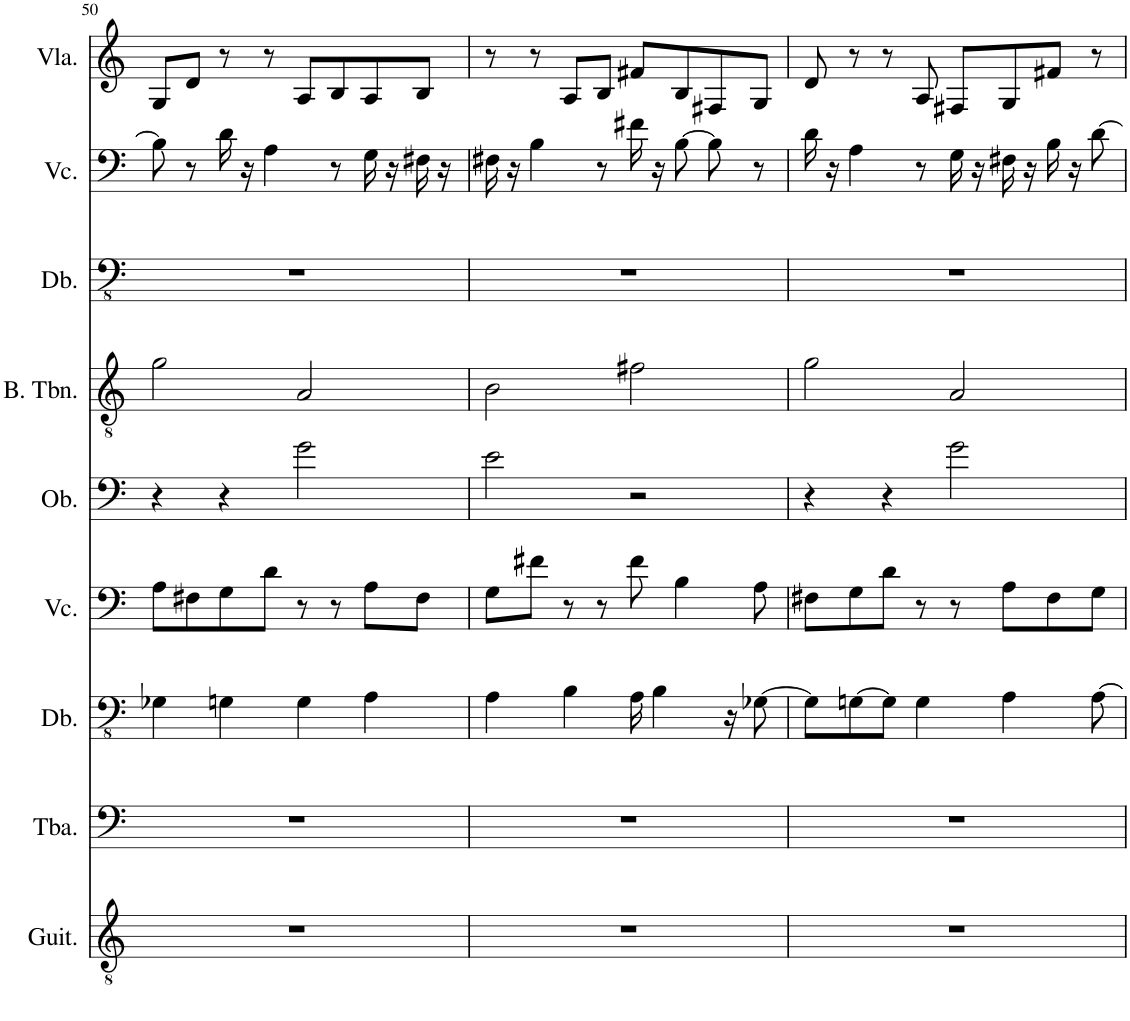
**kern	**kern	**kern	**kern	**kern	**kern	**kern	**kern	**kern
*part9	*part8	*part7	*part6	*part5	*part4	*part3	*part2	*part1
*staff9	*staff8	*staff7	*staff6	*staff5	*staff4	*staff3	*staff2	*staff1
*I"Classical Guitar	*I"Tuba	*I"Double Bass	*I"Violoncello	*I"Oboe	*I"Bass Trombone	*I"Double Bass	*I"Violoncello	*I"Viola
*I'Guit.	*I'Tba.	*I'Db.	*I'Vc.	*I'Ob.	*I'B. Tbn.	*I'Db.	*I'Vc.	*I'Vla.
!!LO:PB:g=z
*clefGv2	*clefF4	*clefFv4	*clefF4	*clefF4	*clefGv2	*clefFv4	*clefF4	*clefG2
*	*	*Trd7c12	*	*	*	*Trd7c12	*	*
*k[]	*k[]	*k[]	*k[]	*k[]	*k[]	*k[]	*k[]	*k[]
*M4/4	*M4/4	*M4/4	*M4/4	*M4/4	*M4/4	*M4/4	*M4/4	*M4/4
=50	=50	=50	=50	=50	=50	=50	=50	=50
1r	1r	4GG-X\	8A\L	4r	2g\	1r	8B\]	8G/L
.	.	.	8F#X\	.	.	.	8r	8d/J
.	.	4GGn\	8G\	4r	.	.	16d\	8r
.	.	.	.	.	.	.	16r	.
.	.	.	8d\J	.	.	.	4A\	8r
.	.	4GG\	8r	2g\	2A/	.	.	8A/L
.	.	.	8r	.	.	.	8r	8B/
.	.	4AA\	8A\L	.	.	.	16G\	8A/
.	.	.	.	.	.	.	16r	.
.	.	.	8F#\J	.	.	.	16F#X\	8B/J
.	.	.	.	.	.	.	16r	.
=51	=51	=51	=51	=51	=51	=51	=51	=51
1r	1r	4AA\	8G\L	2e\	2B\	1r	16F#X\	8r
.	.	.	.	.	.	.	16r	.
.	.	.	8f#X\J	.	.	.	4B\	8r
.	.	4BB\	8r	.	.	.	.	8A/L
.	.	.	8r	.	.	.	8r	8B/J
.	.	16AA\	8f#\	2r	2f#X\	.	16f#X\	8f#X/L
.	.	4BB\	.	.	.	.	16r	.
.	.	.	4B\	.	.	.	[8B\	8B/
.	.	.	.	.	.	.	8B\]	8F#X/
.	.	16r	.	.	.	.	.	.
.	.	[8GG-X\	8A\	.	.	.	8r	8G/J
=52	=52	=52	=52	=52	=52	=52	=52	=52
1r	1r	8GG-\L]	8F#X\L	4r	2g\	1r	16d\	8d/
.	.	.	.	.	.	.	16r	.
.	.	[8GGn\	8G\	.	.	.	4A\	8r
.	.	8GG\J]	8d\J	4r	.	.	.	8r
.	.	4GG\	8r	.	.	.	8r	8A/
.	.	.	8r	2g\	2A/	.	16G\	8F#X/L
.	.	.	.	.	.	.	16r	.
.	.	4AA\	8A\L	.	.	.	16F#X\	8G/
.	.	.	.	.	.	.	16r	.
.	.	.	8F#\	.	.	.	16B\	8f#X/J
.	.	.	.	.	.	.	16r	.
.	.	[8AA\	8G\J	.	.	.	[8d\	8r
=	=	=	=	=	=	=	=	=
*-	*-	*-	*-	*-	*-	*-	*-	*-
